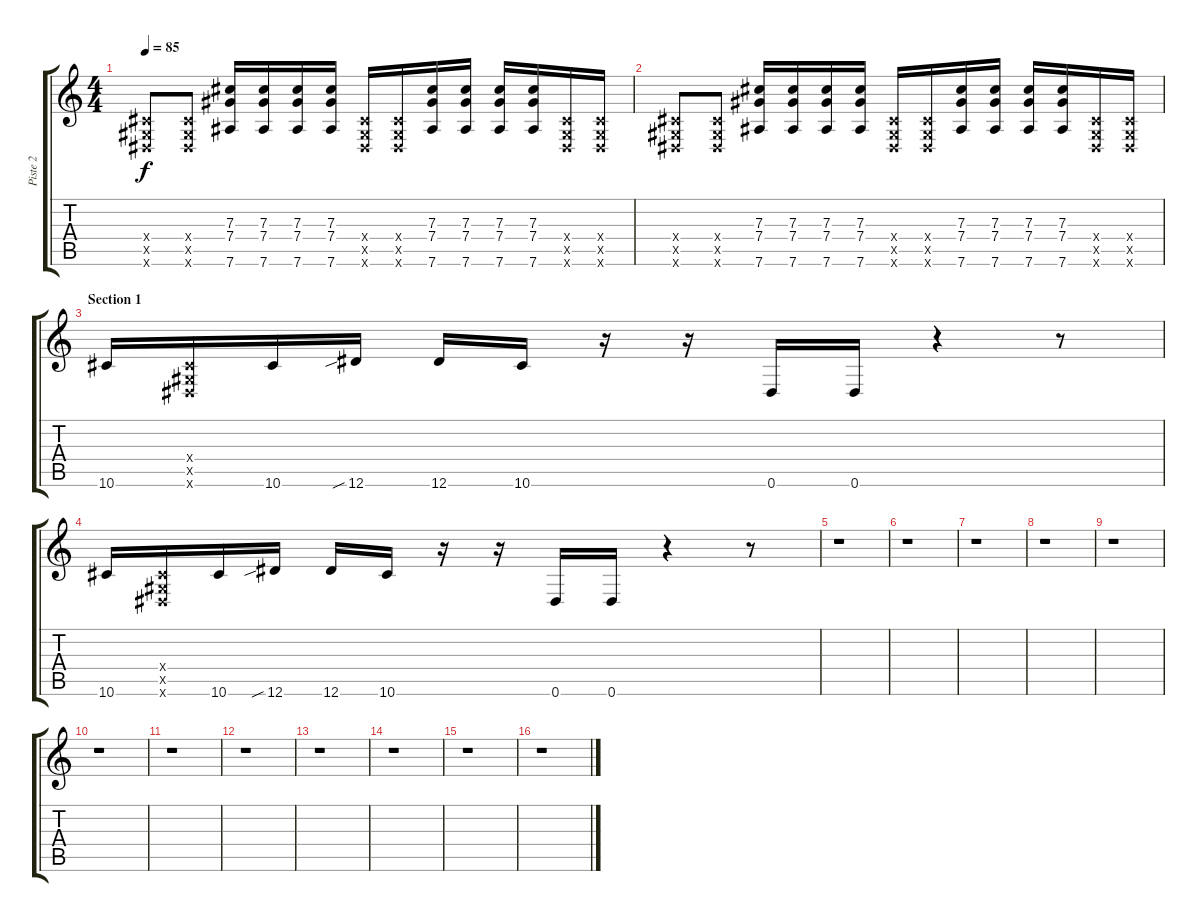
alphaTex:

\track ("Piste 2" "Piste 2") {instrument electricguitarjazz}
\staff {score tabs}
\tuning (Eb4 Bb3 Gb3 Db3 Ab2 Eb2) {hide}
\ts (4 4)
\tempo 85
\clef g2
\ks c
(0.4{x} 0.5{x} 0.6{x}).8{dy f} (0.4{x} 0.5{x} 0.6{x}).8 (7.3 7.4 7.6).16 (7.3 7.4 7.6).16 (7.3 7.4 7.6).16 (7.3 7.4 7.6).16 (0.4{x} 0.5{x} 0.6{x}).16 (0.4{x} 0.5{x} 0.6{x}).16 (7.3 7.4 7.6).16 (7.3 7.4 7.6).16 (7.3 7.4 7.6).16 (7.3 7.4 7.6).16 (0.4{x} 0.5{x} 0.6{x}).16 (0.4{x} 0.5{x} 0.6{x}).16 |
(0.4{x} 0.5{x} 0.6{x}).8 (0.4{x} 0.5{x} 0.6{x}).8 (7.3 7.4 7.6).16 (7.3 7.4 7.6).16 (7.3 7.4 7.6).16 (7.3 7.4 7.6).16 (0.4{x} 0.5{x} 0.6{x}).16 (0.4{x} 0.5{x} 0.6{x}).16 (7.3 7.4 7.6).16 (7.3 7.4 7.6).16 (7.3 7.4 7.6).16 (7.3 7.4 7.6).16 (0.4{x} 0.5{x} 0.6{x}).16 (0.4{x} 0.5{x} 0.6{x}).16 |
\section ("" "Section 1")
10.6.16 (0.4{x} 0.5{x} 0.6{x}).16 10.6.16 12.6{sib}.16 12.6.16 10.6.16 r.16 r.16 0.6.16 0.6.16 r.4 r.8 |
10.6.16 (0.4{x} 0.5{x} 0.6{x}).16 10.6.16 12.6{sib}.16 12.6.16 10.6.16 r.16 r.16 0.6.16 0.6.16 r.4 r.8 |
r.1 |
r.1 |
r.1 |
r.1 |
r.1 |
r.1 |
r.1 |
r.1 |
r.1 |
r.1 |
r.1 |
r.1
